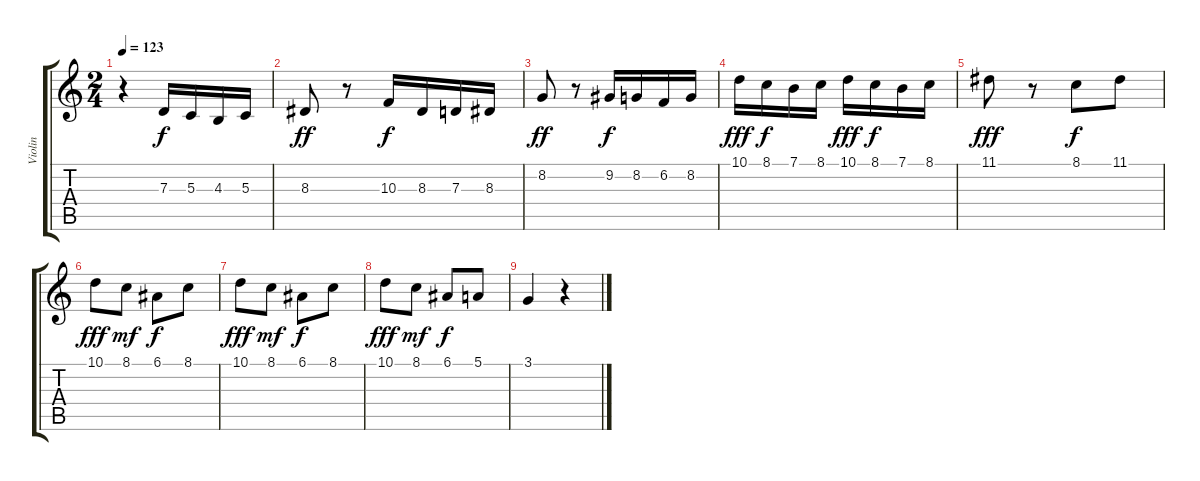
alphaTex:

\track ("Violin" "Violin") {instrument stringensemble1}
\staff {score tabs}
\tuning (E4 B3 G3 D3 A2 E2) {hide}
\ts (2 4)
\tempo 123
\clef g2
\ks c
r.4{dy mp} 7.3.16{dy f} 5.3.16 4.3.16 5.3.16 |
8.3.8{dy ff} r.8 10.3.16{dy f} 8.3.16 7.3.16 8.3.16 |
8.2.8{dy ff} r.8 9.2.16{dy f} 8.2.16 6.2.16 8.2.16 |
10.1.16{dy fff} 8.1.16{dy f} 7.1.16 8.1.16 10.1.16{dy fff} 8.1.16{dy f} 7.1.16 8.1.16 |
11.1.8{dy fff} r.8 8.1.8{dy f} 11.1.8 |
10.1.8{dy fff} 8.1.8{dy mf} 6.1.8{dy f} 8.1.8 |
10.1.8{dy fff} 8.1.8{dy mf} 6.1.8{dy f} 8.1.8 |
10.1.8{dy fff} 8.1.8{dy mf} 6.1.8{dy f} 5.1.8 |
3.1.4 r.4
